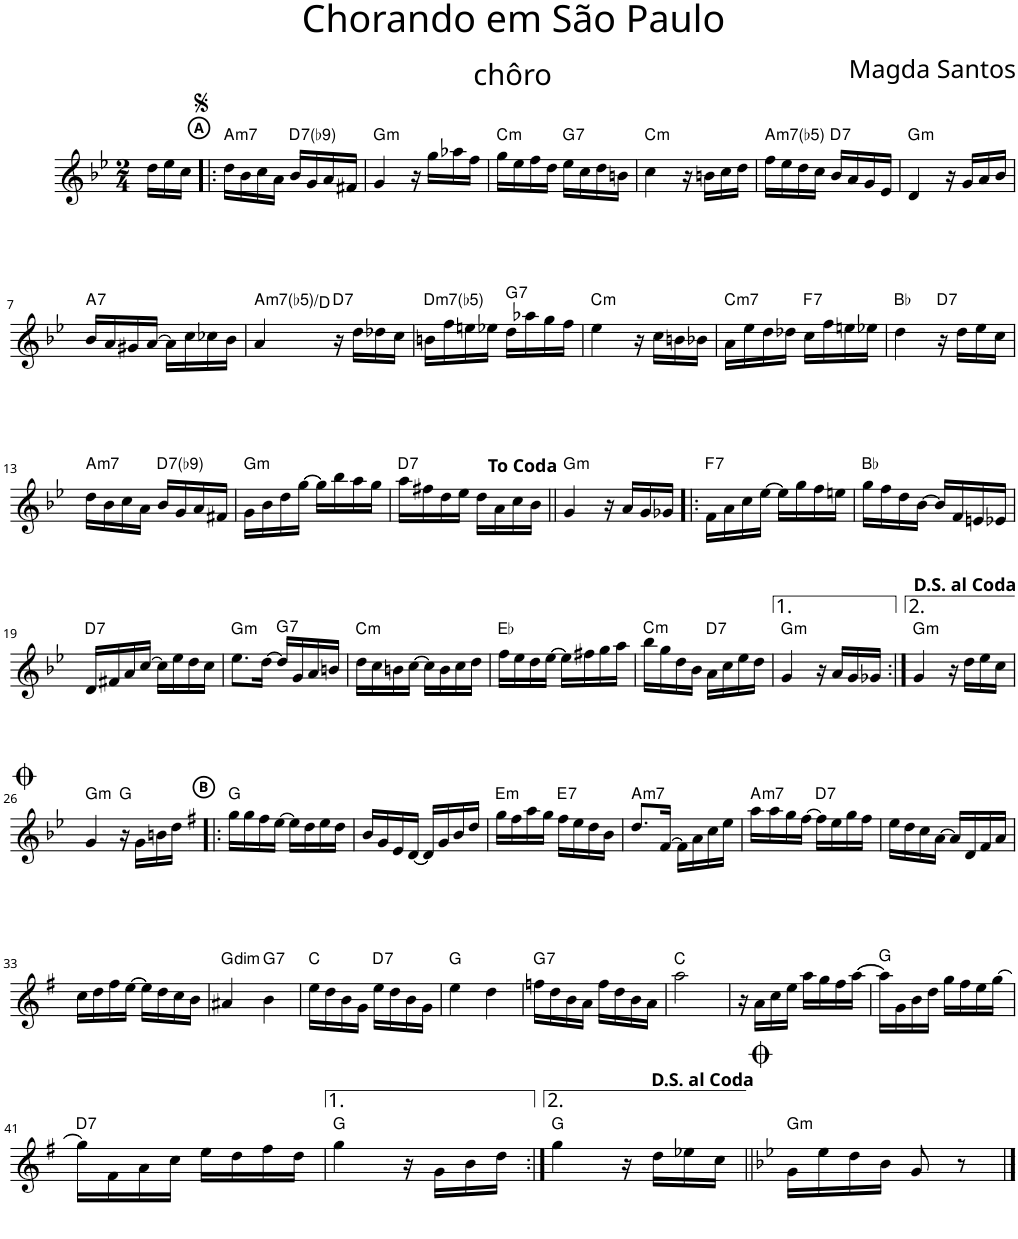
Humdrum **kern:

**kern	**harte
*part1	*part1
*staff1	*
*I"Piano	*
*I'Pno	*
!!LO:PB:g=z
*stria5	*
*clefG2	*
*k[b-e-]	*
*M2/4	*
=	=
16dd\LL	.
16ee-\	.
16cc\JJ	.
!!LO:REH:place=s1:a:B:cj:enc=circle:fs=8:t=A
=1!|:	=1!|:
!	!LO:H:kt=m7
16dd\LL	A:min7
16b-\	.
16cc\	.
16a\JJ	.
!	!LO:H:kt=7
16b-/LL	D:7(b9)
16g/	.
16a/	.
16f#X/JJ	.
=2	=2
!	!LO:H:kt=m
4g/	G:min
16r	.
16gg\LL	.
16aa-X\	.
16ff\JJ	.
=3	=3
!	!LO:H:kt=m
16gg\LL	C:min
16ee-\	.
16ff\	.
16dd\JJ	.
!	!LO:H:kt=7
16ee-\LL	G:7
16cc\	.
16dd\	.
16bn\JJ	.
=4	=4
!	!LO:H:kt=m
4cc\	C:min
16r	.
16bn\LL	.
16cc\	.
16dd\JJ	.
=5	=5
!	!LO:H:kt=m7(b5)
16ff\LL	A:hdim7
16ee-\	.
16dd\	.
16cc\JJ	.
!	!LO:H:kt=7
16b-/LL	D:7
16a/	.
16g/	.
16e-/JJ	.
=6	=6
!	!LO:H:kt=m
4d/	G:min
16r	.
16g/LL	.
16a/	.
16b-/JJ	.
!!LO:LB:g=z
=7	=7
!	!LO:H:kt=7
16b-/LL	A:7
16a/	.
16g#X/	.
[16a/JJ	.
16a\LL]	.
16cc\	.
16cc-X\	.
16b-\JJ	.
=8	=8
!	!LO:H:kt=m7(b5)
4a/	A:hdim7/4
!	!LO:H:kt=7
16r	D:7
16dd\LL	.
16dd-X\	.
16cc\JJ	.
=9	=9
!	!LO:H:kt=m7(b5)
16bn\LL	D:hdim7
16ff\	.
16een\	.
16ee-X\JJ	.
!	!LO:H:kt=7
16dd\LL	G:7
16aa-X\	.
16gg\	.
16ff\JJ	.
=10	=10
!	!LO:H:kt=m
4ee-\	C:min
16r	.
16cc\LL	.
16bn\	.
16b-X\JJ	.
=11	=11
!	!LO:H:kt=m7
16a\LL	C:min7
16ee-\	.
16dd\	.
16dd-X\JJ	.
!	!LO:H:kt=7
16cc\LL	F:7
16ff\	.
16een\	.
16ee-X\JJ	.
=12	=12
4dd\	Bb:maj
!	!LO:H:kt=7
16r	D:7
16dd\LL	.
16ee-\	.
16cc\JJ	.
!!LO:LB:g=z
=13	=13
!	!LO:H:kt=m7
16dd\LL	A:min7
16b-\	.
16cc\	.
16a\JJ	.
!	!LO:H:kt=7
16b-/LL	D:7(b9)
16g/	.
16a/	.
16f#X/JJ	.
=14	=14
!	!LO:H:kt=m
16g\LL	G:min
16b-\	.
16dd\	.
[16gg\JJ	.
16gg\LL]	.
16bb-\	.
16aa\	.
16gg\JJ	.
=15	=15
!	!LO:H:kt=7
16aa\LL	D:7
16ff#X\	.
16dd\	.
16ee-\JJ	.
16dd\LL	.
16a\	.
16cc\	.
16b-\JJ	.
=16||	=16||
!	!LO:H:kt=m
4g/	G:min
16r	.
16a/LL	.
16g/	.
16g-X/JJ	.
=17!|:	=17!|:
!	!LO:H:kt=7
16f\LL	F:7
16a\	.
16cc\	.
[16ee-\JJ	.
16ee-\LL]	.
16gg\	.
16ff\	.
16een\JJ	.
=18	=18
16gg\LL	Bb:maj
16ff\	.
16dd\	.
[16b-\JJ	.
16b-/LL]	.
16f/	.
16en/	.
16e-X/JJ	.
!!LO:LB:g=z
=19	=19
!	!LO:H:kt=7
16d/LL	D:7
16f#X/	.
16a/	.
[16cc/JJ	.
16cc\LL]	.
16ee-\	.
16dd\	.
16cc\JJ	.
=20	=20
!	!LO:H:kt=m
8.ee-\L	G:min
[16dd\Jk	.
!	!LO:H:kt=7
16dd/LL]	G:7
16g/	.
16a/	.
16bn/JJ	.
=21	=21
!	!LO:H:kt=m
16dd\LL	C:min
16cc\	.
16bn\	.
[16cc\JJ	.
16cc\LL]	.
16b\	.
16cc\	.
16dd\JJ	.
=22	=22
16ff\LL	Eb:maj
16ee-\	.
16dd\	.
[16ee-\JJ	.
16ee-\LL]	.
16ff#X\	.
16gg\	.
16aa\JJ	.
=23	=23
!	!LO:H:kt=m
16bb-\LL	C:min
16gg\	.
16dd\	.
16b-\JJ	.
!	!LO:H:kt=7
16a\LL	D:7
16cc\	.
16ee-\	.
16dd\JJ	.
=24	=24
!	!LO:H:kt=m
4g/	G:min
16r	.
16a/LL	.
16g/	.
16g-X/JJ	.
=25:|!	=25:|!
!	!LO:H:kt=m
4g/	G:min
16r	.
16dd\LL	.
16ee-\	.
16cc\JJ	.
!!LO:LB:g=z
=26	=26
!	!LO:H:kt=m
4g/	G:min
16r	G:maj
16g\LL	.
16bn\	.
16dd\JJ	.
!!LO:REH:place=s1:a:B:cj:enc=circle:fs=8:t=B
=27!|:	=27!|:
*k[f#]	*
16gg\LL	G:maj
16gg\	.
16ff#\	.
[16ee\JJ	.
16ee\LL]	.
16dd\	.
16ee\	.
16dd\JJ	.
=28	=28
16b/LL	.
16g/	.
16e/	.
[16d/JJ	.
16d/LL]	.
16g/	.
16b/	.
16dd/JJ	.
=29	=29
!	!LO:H:kt=m
16gg\LL	E:min
16ff#\	.
16aa\	.
16gg\JJ	.
!	!LO:H:kt=7
16ff#\LL	E:7
16ee\	.
16dd\	.
16b\JJ	.
=30	=30
!	!LO:H:kt=m7
8.dd/L	A:min7
[16f#/Jk	.
16f#\LL]	.
16a\	.
16cc\	.
16ee\JJ	.
=31	=31
!	!LO:H:kt=m7
16aa\LL	A:min7
16aa\	.
16gg\	.
[16ff#\JJ	.
!	!LO:H:kt=7
16ff#\LL]	D:7
16ee\	.
16gg\	.
16ff#\JJ	.
=32	=32
16ee\LL	.
16dd\	.
16cc\	.
[16a\JJ	.
16a/LL]	.
16d/	.
16f#/	.
16a/JJ	.
!!LO:LB:g=z
=33	=33
16cc\LL	.
16dd\	.
16ff#\	.
[16ee\JJ	.
16ee\LL]	.
16dd\	.
16cc\	.
16b\JJ	.
=34	=34
!	!LO:H:kt=dim
4a#X/	G:dim
!	!LO:H:kt=7
4b\	G:7
=35	=35
16ee\LL	C:maj
16dd\	.
16b\	.
16g\JJ	.
!	!LO:H:kt=7
16ee\LL	D:7
16dd\	.
16b\	.
16g\JJ	.
=36	=36
4ee\	G:maj
4dd\	.
=37	=37
!	!LO:H:kt=7
16ffn\LL	G:7
16dd\	.
16b\	.
16a\JJ	.
16ff\LL	.
16dd\	.
16b\	.
16a\JJ	.
=38	=38
2aa\	C:maj
=39	=39
16r	.
16a\LL	.
16cc\	.
16ee\JJ	.
16aa\LL	.
16gg\	.
16ff#\	.
[16aa\JJ	.
=40	=40
16aa\LL]	G:maj
16g\	.
16b\	.
16dd\JJ	.
16gg\LL	.
16ff#\	.
16ee\	.
[16gg\JJ	.
!!LO:LB:g=z
=41	=41
!	!LO:H:kt=7
16gg\LL]	D:7
16f#\	.
16a\	.
16cc\JJ	.
16ee\LL	.
16dd\	.
16ff#\	.
16dd\JJ	.
=42	=42
4gg\	G:maj
16r	.
16g\LL	.
16b\	.
16dd\JJ	.
=43:|!	=43:|!
4gg\	G:maj
16r	.
16dd\LL	.
16ee-X\	.
16cc\JJ	.
=44||	=44||
*k[b-e-]	*
!	!LO:H:kt=m
16g\LL	G:min
16ee-\	.
16dd\	.
16b-\JJ	.
8g/	.
8r	.
==	==
*-	*-
